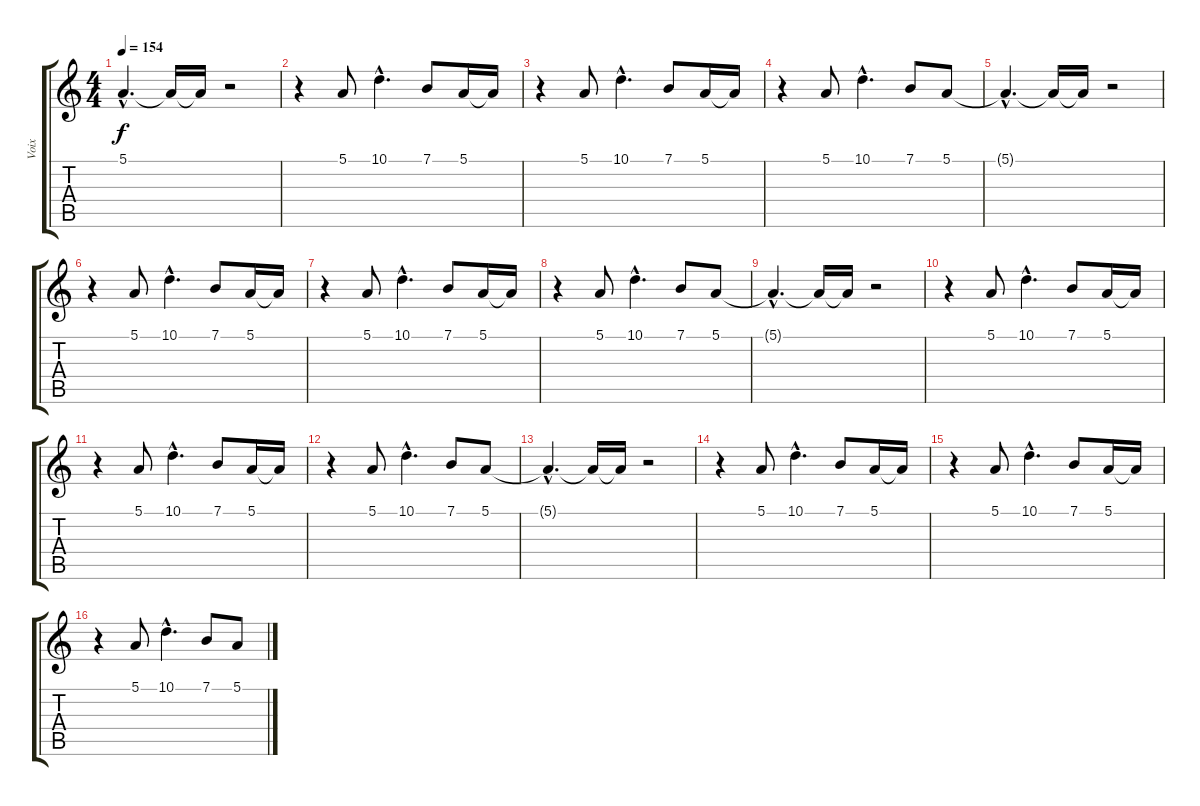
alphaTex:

\track ("Voix" "Voix") {instrument clarinet}
\staff {score tabs}
\tuning (E4 B3 G3 D3 A2 E2) {hide}
\ts (4 4)
\tempo 154
\clef g2
\ks c
5.1{hac t}.4{d dy f} 5.1{t}.16 5.1{t}.16 r.2 |
r.4 5.1.8 10.1{hac}.4{d} 7.1.8 5.1.16 5.1{t}.16 |
r.4 5.1.8 10.1{hac}.4{d} 7.1.8 5.1.16 5.1{t}.16 |
r.4 5.1.8 10.1{hac}.4{d} 7.1.8 5.1.8 |
5.1{hac t}.4{d} 5.1{t}.16 5.1{t}.16 r.2 |
r.4 5.1.8 10.1{hac}.4{d} 7.1.8 5.1.16 5.1{t}.16 |
r.4 5.1.8 10.1{hac}.4{d} 7.1.8 5.1.16 5.1{t}.16 |
r.4 5.1.8 10.1{hac}.4{d} 7.1.8 5.1.8 |
5.1{hac t}.4{d} 5.1{t}.16 5.1{t}.16 r.2 |
r.4 5.1.8 10.1{hac}.4{d} 7.1.8 5.1.16 5.1{t}.16 |
r.4 5.1.8 10.1{hac}.4{d} 7.1.8 5.1.16 5.1{t}.16 |
r.4 5.1.8 10.1{hac}.4{d} 7.1.8 5.1.8 |
5.1{hac t}.4{d} 5.1{t}.16 5.1{t}.16 r.2 |
r.4 5.1.8 10.1{hac}.4{d} 7.1.8 5.1.16 5.1{t}.16 |
r.4 5.1.8 10.1{hac}.4{d} 7.1.8 5.1.16 5.1{t}.16 |
r.4 5.1.8 10.1{hac}.4{d} 7.1.8 5.1.8
